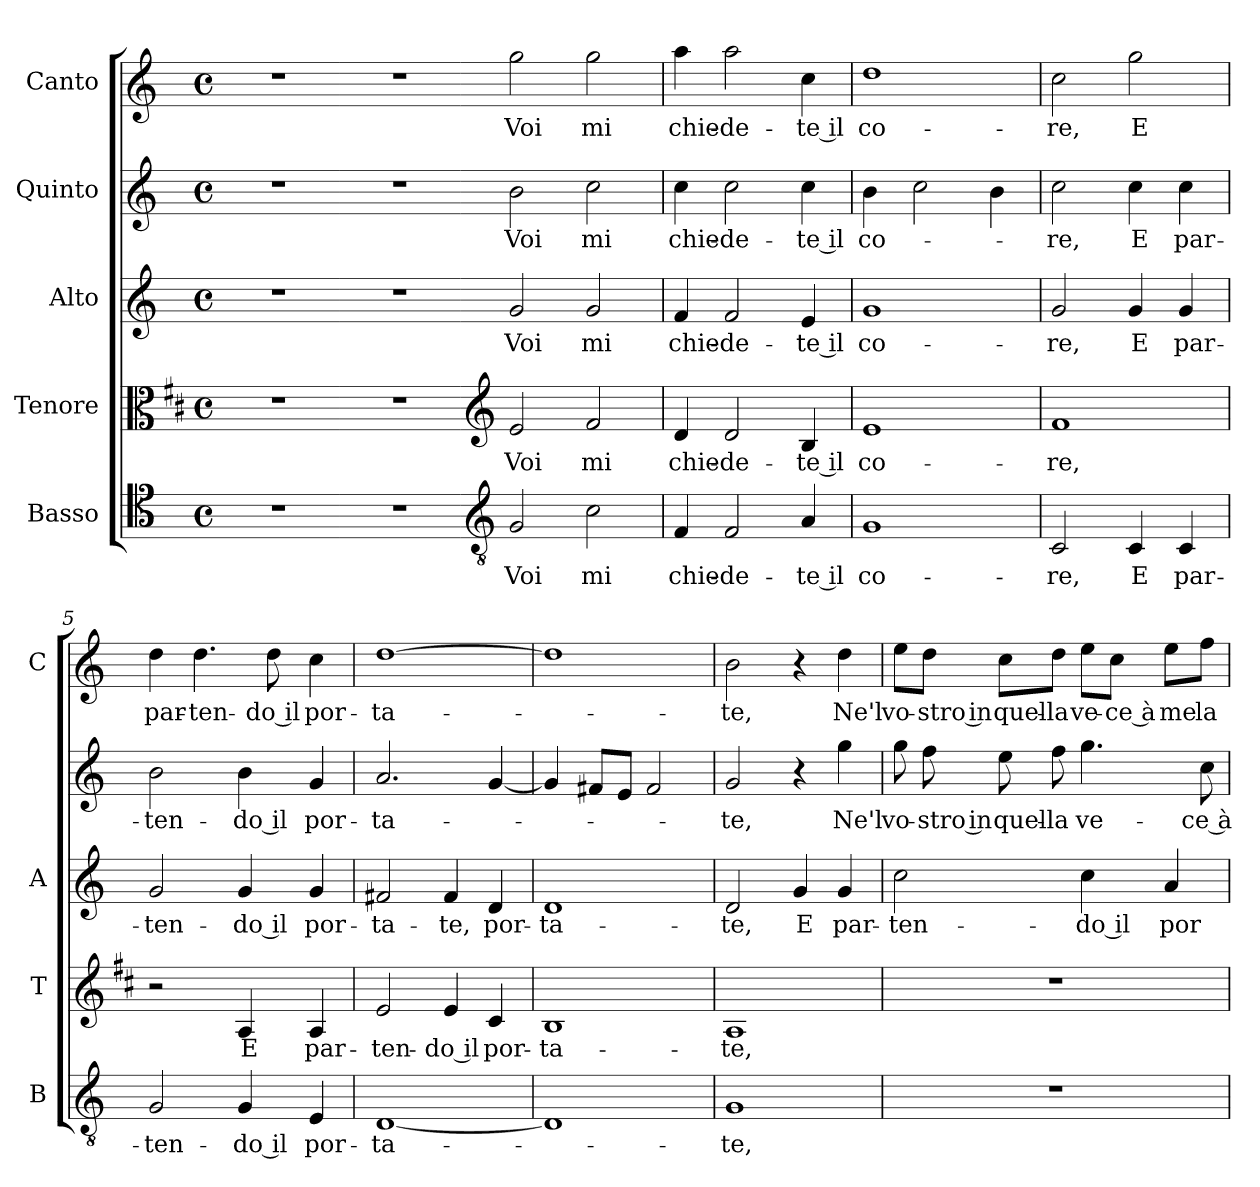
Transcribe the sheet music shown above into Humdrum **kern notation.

**kern	**text	**kern	**text	**kern	**text	**kern	**text	**kern	**text
*part5	*part5	*part4	*part4	*part3	*part3	*part2	*part2	*part1	*part1
*staff5	*staff5	*staff4	*staff4	*staff3	*staff3	*staff2	*staff2	*staff1	*staff1
*I"Basso	*	*I"Tenore	*	*I"Alto	*	*I"Quinto	*	*I"Canto	*
*I'B	*	*I'T	*	*I'A	*	*	*	*I'C	*
*clefC4	*	*clefC3	*	*clefG2	*	*clefG2	*	*clefG2	*
*	*	*ITrd1c2	*	*	*	*	*	*	*
*k[]	*	*k[]	*	*k[]	*	*k[]	*	*k[]	*
*C:	*	*C:	*	*C:	*	*C:	*	*C:	*
*M4/4	*	*M4/4	*	*M4/4	*	*M4/4	*	*M4/4	*
*met(c)	*	*met(c)	*	*met(c)	*	*met(c)	*	*met(c)	*
=	=	=	=	=	=	=	=	=	=
1r	.	1r	.	1r	.	1r	.	1r	.
=1X-	=1X-	=1X-	=1X-	=1X-	=1X-	=1X-	=1X-	=1X-	=1X-
1r	.	1r	.	1r	.	1r	.	1r	.
=1-	=1-	=1-	=1-	=1-	=1-	=1-	=1-	=1-	=1-
*clefGv2	*	*clefG2	*	*	*	*	*	*	*
!	!LO:LY:b	!	!LO:LY:b	!	!LO:LY:b	!	!LO:LY:b	!	!LO:LY:b
2G/	Voi	2d/	Voi	2g/	Voi	2b\	Voi	2gg\	Voi
!	!LO:LY:b	!	!LO:LY:b	!	!LO:LY:b	!	!LO:LY:b	!	!LO:LY:b
2c\	mi	2e/	mi	2g/	mi	2cc\	mi	2gg\	mi
=2	=2	=2	=2	=2	=2	=2	=2	=2	=2
!	!LO:LY:b	!	!LO:LY:b	!	!LO:LY:b	!	!LO:LY:b	!	!LO:LY:b
4F/	chie-	4c/	chie-	4f/	chie-	4cc\	chie-	4aa\	chie-
!	!LO:LY:b	!	!LO:LY:b	!	!LO:LY:b	!	!LO:LY:b	!	!LO:LY:b
2F/	-de-	2c/	-de-	2f/	-de-	2cc\	-de-	2aa\	-de-
!	!LO:LY:b	!	!LO:LY:b	!	!LO:LY:b	!	!LO:LY:b	!	!LO:LY:b
4A/	-te il	4A/	-te il	4e/	-te il	4cc\	-te il	4cc\	-te il
=3	=3	=3	=3	=3	=3	=3	=3	=3	=3
!	!LO:LY:b	!	!LO:LY:b	!	!LO:LY:b	!	!LO:LY:b	!	!LO:LY:b
1G	co-	1d	co-	1g	co-	4b\	co-	1dd	co-
.	.	.	.	.	.	2cc\	.	.	.
.	.	.	.	.	.	4b\	.	.	.
=4	=4	=4	=4	=4	=4	=4	=4	=4	=4
!	!LO:LY:b	!	!LO:LY:b	!	!LO:LY:b	!	!LO:LY:b	!	!LO:LY:b
2C/	-re,	1e	-re,	2g/	-re,	2cc\	-re,	2cc\	-re,
!	!LO:LY:b	!	!	!	!LO:LY:b	!	!LO:LY:b	!	!LO:LY:b
4C/	E	.	.	4g/	E	4cc\	E	2gg\	E
!	!LO:LY:b	!	!	!	!LO:LY:b	!	!LO:LY:b	!	!
4C/	par-	.	.	4g/	par-	4cc\	par-	.	.
=5	=5	=5	=5	=5	=5	=5	=5	=5	=5
!	!LO:LY:b	!	!	!	!LO:LY:b	!	!LO:LY:b	!	!LO:LY:b
2G/	-ten-	2r	.	2g/	-ten-	2b\	-ten-	4dd\	par-
!	!	!	!	!	!	!	!	!	!LO:LY:b
.	.	.	.	.	.	.	.	4.dd\	-ten-
!	!LO:LY:b	!	!LO:LY:b	!	!LO:LY:b	!	!LO:LY:b	!	!
4G/	-do il	4G/	E	4g/	-do il	4b\	-do il	.	.
!	!	!	!	!	!	!	!	!	!LO:LY:b
.	.	.	.	.	.	.	.	8dd\	-do il
!	!LO:LY:b	!	!LO:LY:b	!	!LO:LY:b	!	!LO:LY:b	!	!LO:LY:b
4E/	por-	4G/	par-	4g/	por-	4g/	por-	4cc\	por-
=6	=6	=6	=6	=6	=6	=6	=6	=6	=6
!	!LO:LY:b	!	!LO:LY:b	!	!LO:LY:b	!	!LO:LY:b	!	!LO:LY:b
[1D	-ta-	2d/	-ten-	2f#X/	-ta-	2.a/	-ta-	[1dd	-ta-
!	!	!	!LO:LY:b	!	!LO:LY:b	!	!	!	!
.	.	4d/	-do il	4f#/	-te,	.	.	.	.
!	!	!	!LO:LY:b	!	!LO:LY:b	!	!	!	!
.	.	4B/	por-	4d/	por-	[4g/	.	.	.
=7	=7	=7	=7	=7	=7	=7	=7	=7	=7
!	!	!	!LO:LY:b	!	!LO:LY:b	!	!	!	!
1D]	.	1A	-ta-	1d	-ta-	4g/]	.	1dd]	.
.	.	.	.	.	.	8f#X/L	.	.	.
.	.	.	.	.	.	8e/J	.	.	.
.	.	.	.	.	.	2f#/	.	.	.
!!LO:LB:g=z
=8	=8	=8	=8	=8	=8	=8	=8	=8	=8
!	!LO:LY:b	!	!LO:LY:b	!	!LO:LY:b	!	!LO:LY:b	!	!LO:LY:b
1G	-te,	1G	-te,	2d/	-te,	2g/	-te,	2b\	-te,
!	!	!	!	!	!LO:LY:b	!	!	!	!
.	.	.	.	4g/	E	4r	.	4r	.
!	!	!	!	!	!LO:LY:b	!	!LO:LY:b	!	!LO:LY:b
.	.	.	.	4g/	par-	4gg\	Ne'l	4dd\	Ne'l
=9	=9	=9	=9	=9	=9	=9	=9	=9	=9
!	!	!	!	!	!LO:LY:b	!	!LO:LY:b	!	!LO:LY:b
1r	.	1r	.	2cc\	-ten-	8gg\	vo-	8ee\L	vo-
!	!	!	!	!	!	!	!LO:LY:b	!	!LO:LY:b
.	.	.	.	.	.	8ff\	-stro in	8dd\J	-stro in
!	!	!	!	!	!	!	!LO:LY:b	!	!LO:LY:b
.	.	.	.	.	.	8ee\	quel-	8cc\L	quel-
!	!	!	!	!	!	!	!LO:LY:b	!	!LO:LY:b
.	.	.	.	.	.	8ff\	-la	8dd\J	-la
!	!	!	!	!	!LO:LY:b	!	!LO:LY:b	!	!LO:LY:b
.	.	.	.	4cc\	-do il	4.gg\	ve-	8ee\L	ve-
!	!	!	!	!	!	!	!	!	!LO:LY:b
.	.	.	.	.	.	.	.	8cc\J	-ce à
!	!	!	!	!	!LO:LY:b	!	!	!	!LO:LY:b
.	.	.	.	4a/	por-	.	.	8ee\L	me
!	!	!	!	!	!	!	!LO:LY:b	!	!LO:LY:b
.	.	.	.	.	.	8cc\	-ce à	8ff\J	la-
=	=	=	=	=	=	=	=	=	=
*-	*-	*-	*-	*-	*-	*-	*-	*-	*-
